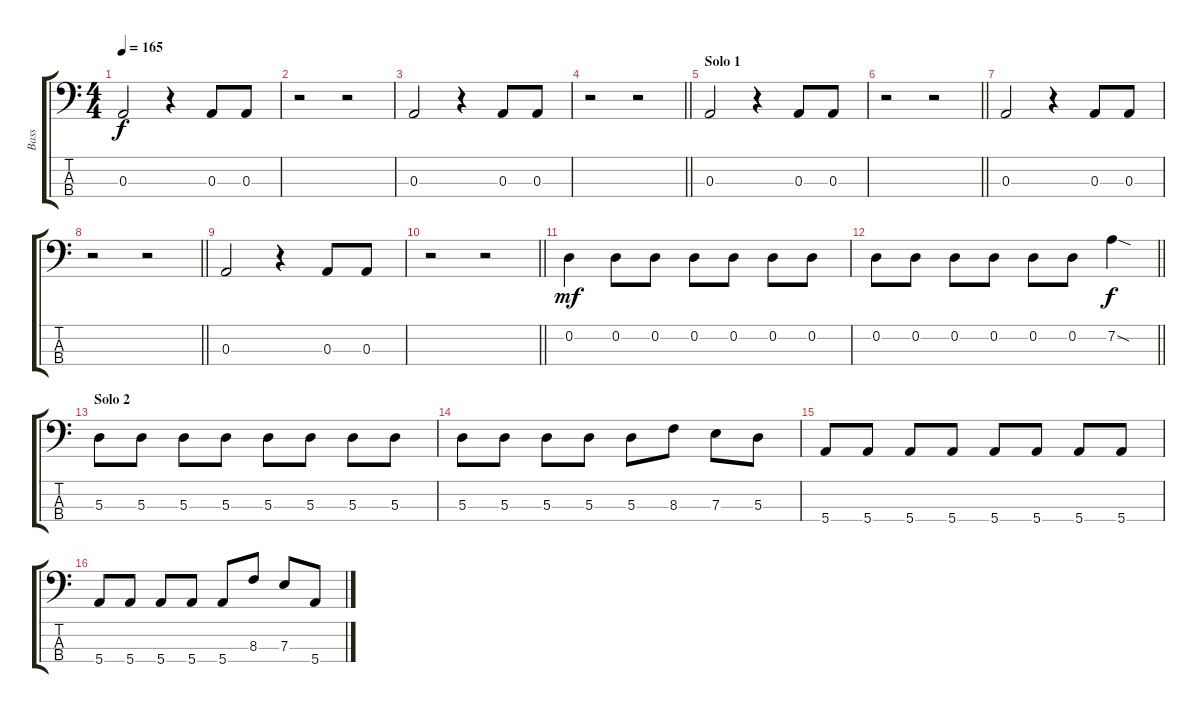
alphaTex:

\track ("Bass" "Bass") {instrument electricbasspick}
\staff {score tabs}
\tuning (G2 D2 A1 E1) {hide}
\ts (4 4)
\tempo 165
\clef f4
\ks c
0.3.2{dy f} r.4 0.3.8 0.3.8 |
r.2 r.2 |
0.3.2 r.4 0.3.8 0.3.8 |
\barLineRight lightlight
r.2 r.2 |
\section ("" "Solo 1")
0.3.2 r.4 0.3.8 0.3.8 |
\barLineRight lightlight
r.2 r.2 |
0.3.2 r.4 0.3.8 0.3.8 |
\barLineRight lightlight
r.2 r.2 |
0.3.2 r.4 0.3.8 0.3.8 |
\barLineRight lightlight
r.2 r.2 |
0.2.4{dy mf} 0.2.8 0.2.8 0.2.8 0.2.8 0.2.8 0.2.8 |
\barLineRight lightlight
0.2.8 0.2.8 0.2.8 0.2.8 0.2.8 0.2.8 7.2{sod}.4{dy f} |
\section ("" "Solo 2")
5.3.8 5.3.8 5.3.8 5.3.8 5.3.8 5.3.8 5.3.8 5.3.8 |
5.3.8 5.3.8 5.3.8 5.3.8 5.3.8 8.3.8 7.3.8 5.3.8 |
5.4.8 5.4.8 5.4.8 5.4.8 5.4.8 5.4.8 5.4.8 5.4.8 |
5.4.8 5.4.8 5.4.8 5.4.8 5.4.8 8.3.8 7.3.8 5.4.8
